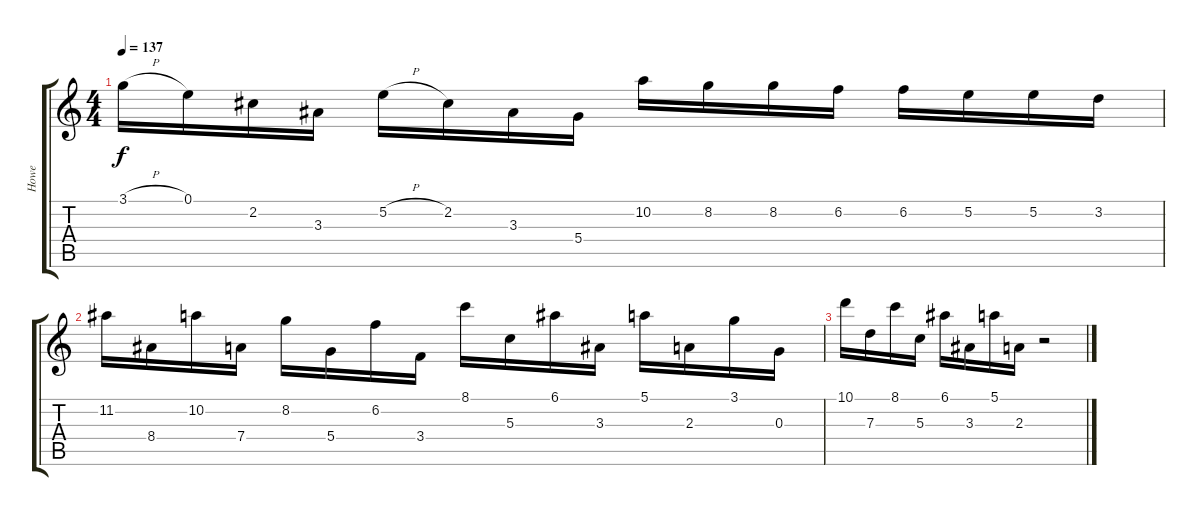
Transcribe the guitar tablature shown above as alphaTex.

\track ("Howe" "Howe") {instrument distortionguitar}
\staff {score tabs}
\tuning (E4 B3 G3 D3 A2 E2) {hide}
\ts (4 4)
\tempo 137
\clef g2
\ks c
3.1{h}.16{dy f} 0.1.16 2.2.16 3.3.16 5.2{h}.16 2.2.16 3.3.16 5.4.16 10.2.16 8.2.16 8.2.16 6.2.16 6.2.16 5.2.16 5.2.16 3.2.16 |
11.2.16 8.4.16 10.2.16 7.4.16 8.2.16 5.4.16 6.2.16 3.4.16 8.1.16 5.3.16 6.1.16 3.3.16 5.1.16 2.3.16 3.1.16 0.3.16 |
10.1.16 7.3.16 8.1.16 5.3.16 6.1.16 3.3.16 5.1.16 2.3.16 r.2
